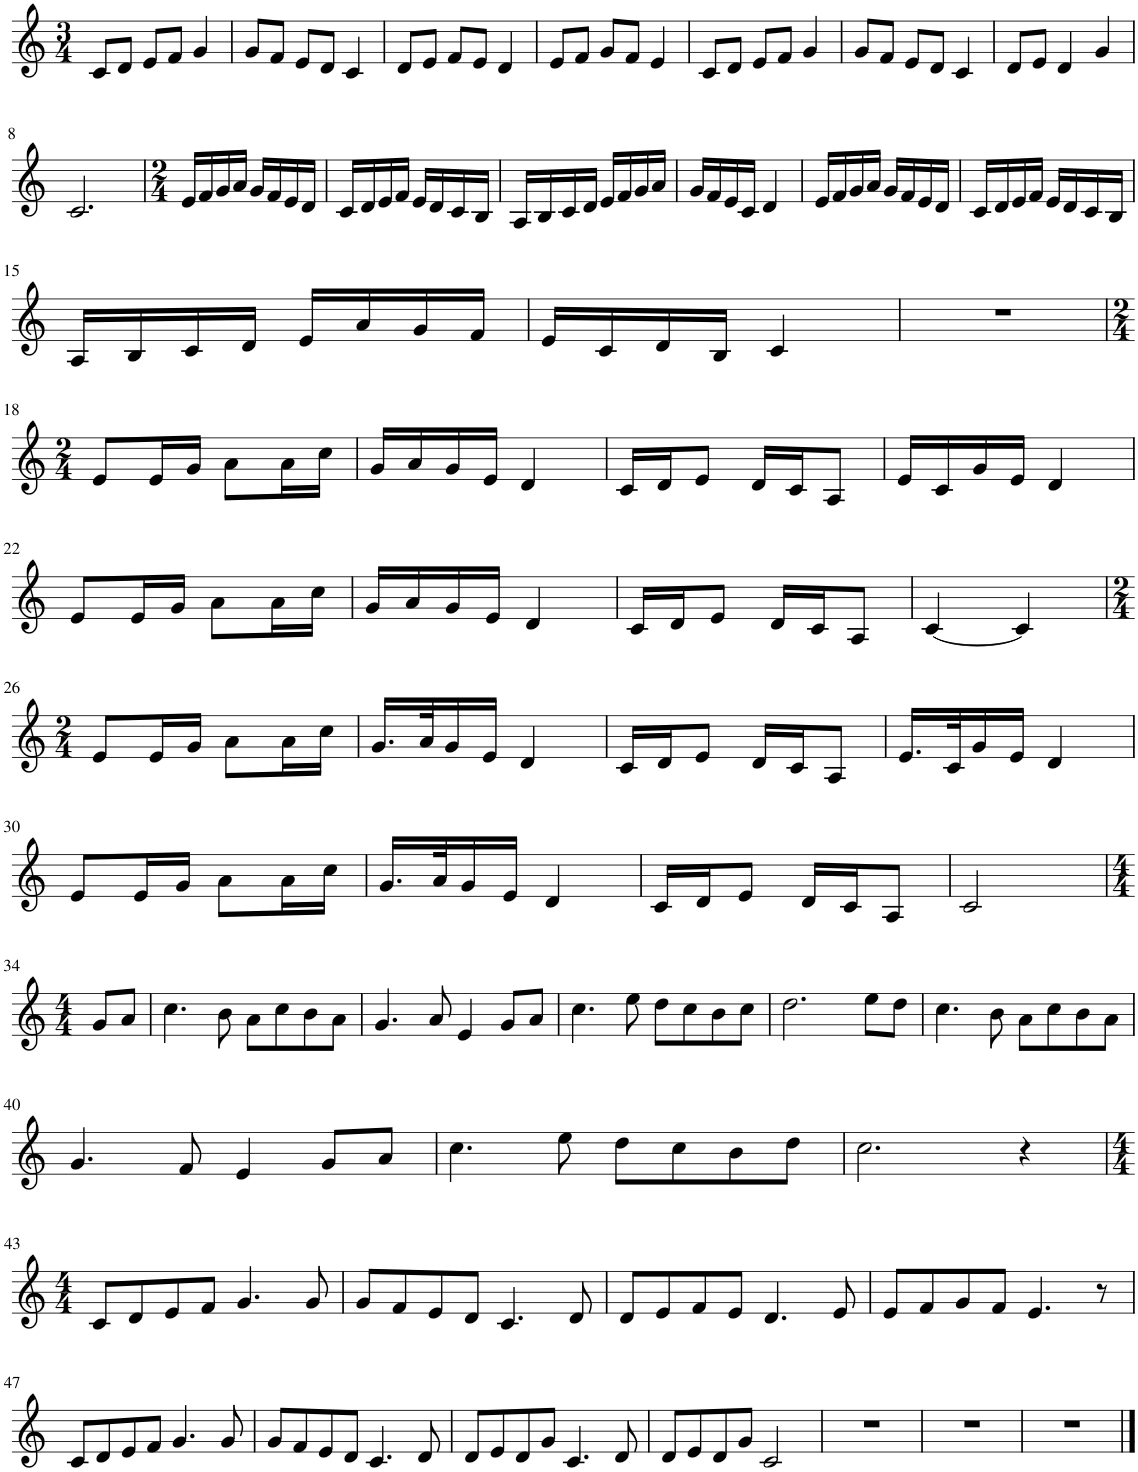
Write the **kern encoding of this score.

**kern
*part1
*staff1
*I"Piano
*I'Pno.
*clefG2
*k[]
*M3/4
=1
8c/L
8d/J
8e/L
8f/J
4g/
=2
8g/L
8f/J
8e/L
8d/J
4c/
=3
8d/L
8e/J
8f/L
8e/J
4d/
=4
8e/L
8f/J
8g/L
8f/J
4e/
=5
8c/L
8d/J
8e/L
8f/J
4g/
=6
8g/L
8f/J
8e/L
8d/J
4c/
=7
8d/L
8e/J
4d/
4g/
!!LO:LB:g=z
=8
2.c/
=9
*M2/4
16e/LL
16f/
16g/
16a/JJ
16g/LL
16f/
16e/
16d/JJ
=10
16c/LL
16d/
16e/
16f/JJ
16e/LL
16d/
16c/
16B/JJ
=11
16A/LL
16B/
16c/
16d/JJ
16e/LL
16f/
16g/
16a/JJ
=12
16g/LL
16f/
16e/
16c/JJ
4d/
=13
16e/LL
16f/
16g/
16a/JJ
16g/LL
16f/
16e/
16d/JJ
=14
16c/LL
16d/
16e/
16f/JJ
16e/LL
16d/
16c/
16B/JJ
!!LO:LB:g=z
=15
16A/LL
16B/
16c/
16d/JJ
16e/LL
16a/
16g/
16f/JJ
=16
16e/LL
16c/
16d/
16B/JJ
4c/
=17
2r
!!LO:LB:g=z
=18
*M2/4
8e/L
16e/L
16g/JJ
8a\L
16a\L
16cc\JJ
=19
16g/LL
16a/
16g/
16e/JJ
4d/
=20
16c/LL
16d/J
8e/J
16d/LL
16c/J
8A/J
=21
16e/LL
16c/
16g/
16e/JJ
4d/
!!LO:LB:g=z
=22
8e/L
16e/L
16g/JJ
8a\L
16a\L
16cc\JJ
=23
16g/LL
16a/
16g/
16e/JJ
4d/
=24
16c/LL
16d/J
8e/J
16d/LL
16c/J
8A/J
=25
[4c/
4c/]
!!LO:LB:g=z
=26
*M2/4
8e/L
16e/L
16g/JJ
8a\L
16a\L
16cc\JJ
=27
16.g/LL
32a/K
16g/
16e/JJ
4d/
=28
16c/LL
16d/J
8e/J
16d/LL
16c/J
8A/J
=29
16.e/LL
32c/K
16g/
16e/JJ
4d/
!!LO:LB:g=z
=30
8e/L
16e/L
16g/JJ
8a\L
16a\L
16cc\JJ
=31
16.g/LL
32a/K
16g/
16e/JJ
4d/
=32
16c/LL
16d/J
8e/J
16d/LL
16c/J
8A/J
=33
2c/
!!LO:LB:g=z
=34
*M4/4
8g/L
8a/J
=35
4.cc\
8b\
8a\L
8cc\
8b\
8a\J
=36
4.g/
8a/
4e/
8g/L
8a/J
=37
4.cc\
8ee\
8dd\L
8cc\
8b\
8cc\J
=38
2.dd\
8ee\L
8dd\J
=39
4.cc\
8b\
8a\L
8cc\
8b\
8a\J
!!LO:LB:g=z
=40
4.g/
8f/
4e/
8g/L
8a/J
=41
4.cc\
8ee\
8dd\L
8cc\
8b\
8dd\J
=42
2.cc\
4r
!!LO:LB:g=z
=43
*M4/4
8c/L
8d/
8e/
8f/J
4.g/
8g/
=44
8g/L
8f/
8e/
8d/J
4.c/
8d/
=45
8d/L
8e/
8f/
8e/J
4.d/
8e/
=46
8e/L
8f/
8g/
8f/J
4.e/
8r
!!LO:LB:g=z
=47
8c/L
8d/
8e/
8f/J
4.g/
8g/
=48
8g/L
8f/
8e/
8d/J
4.c/
8d/
=49
8d/L
8e/
8d/
8g/J
4.c/
8d/
=50
8d/L
8e/
8d/
8g/J
2c/
=51
1r
=52
1r
=53
1r
==
*-
